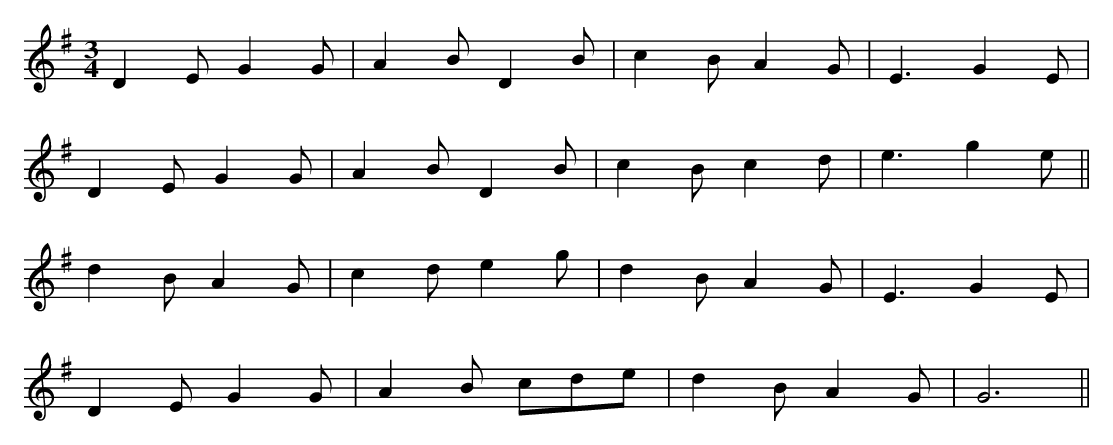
X:1
M:3/4
K:G
D2E G2G|A2B D2B|c2B A2G|E3 G2E|
D2E G2G|A2B D2B|c2B c2d|e3 g2e||
d2B A2G|c2d e2g|d2B A2G|E3 G2E|
D2E G2G|A2B cde|d2B A2G|G6||
